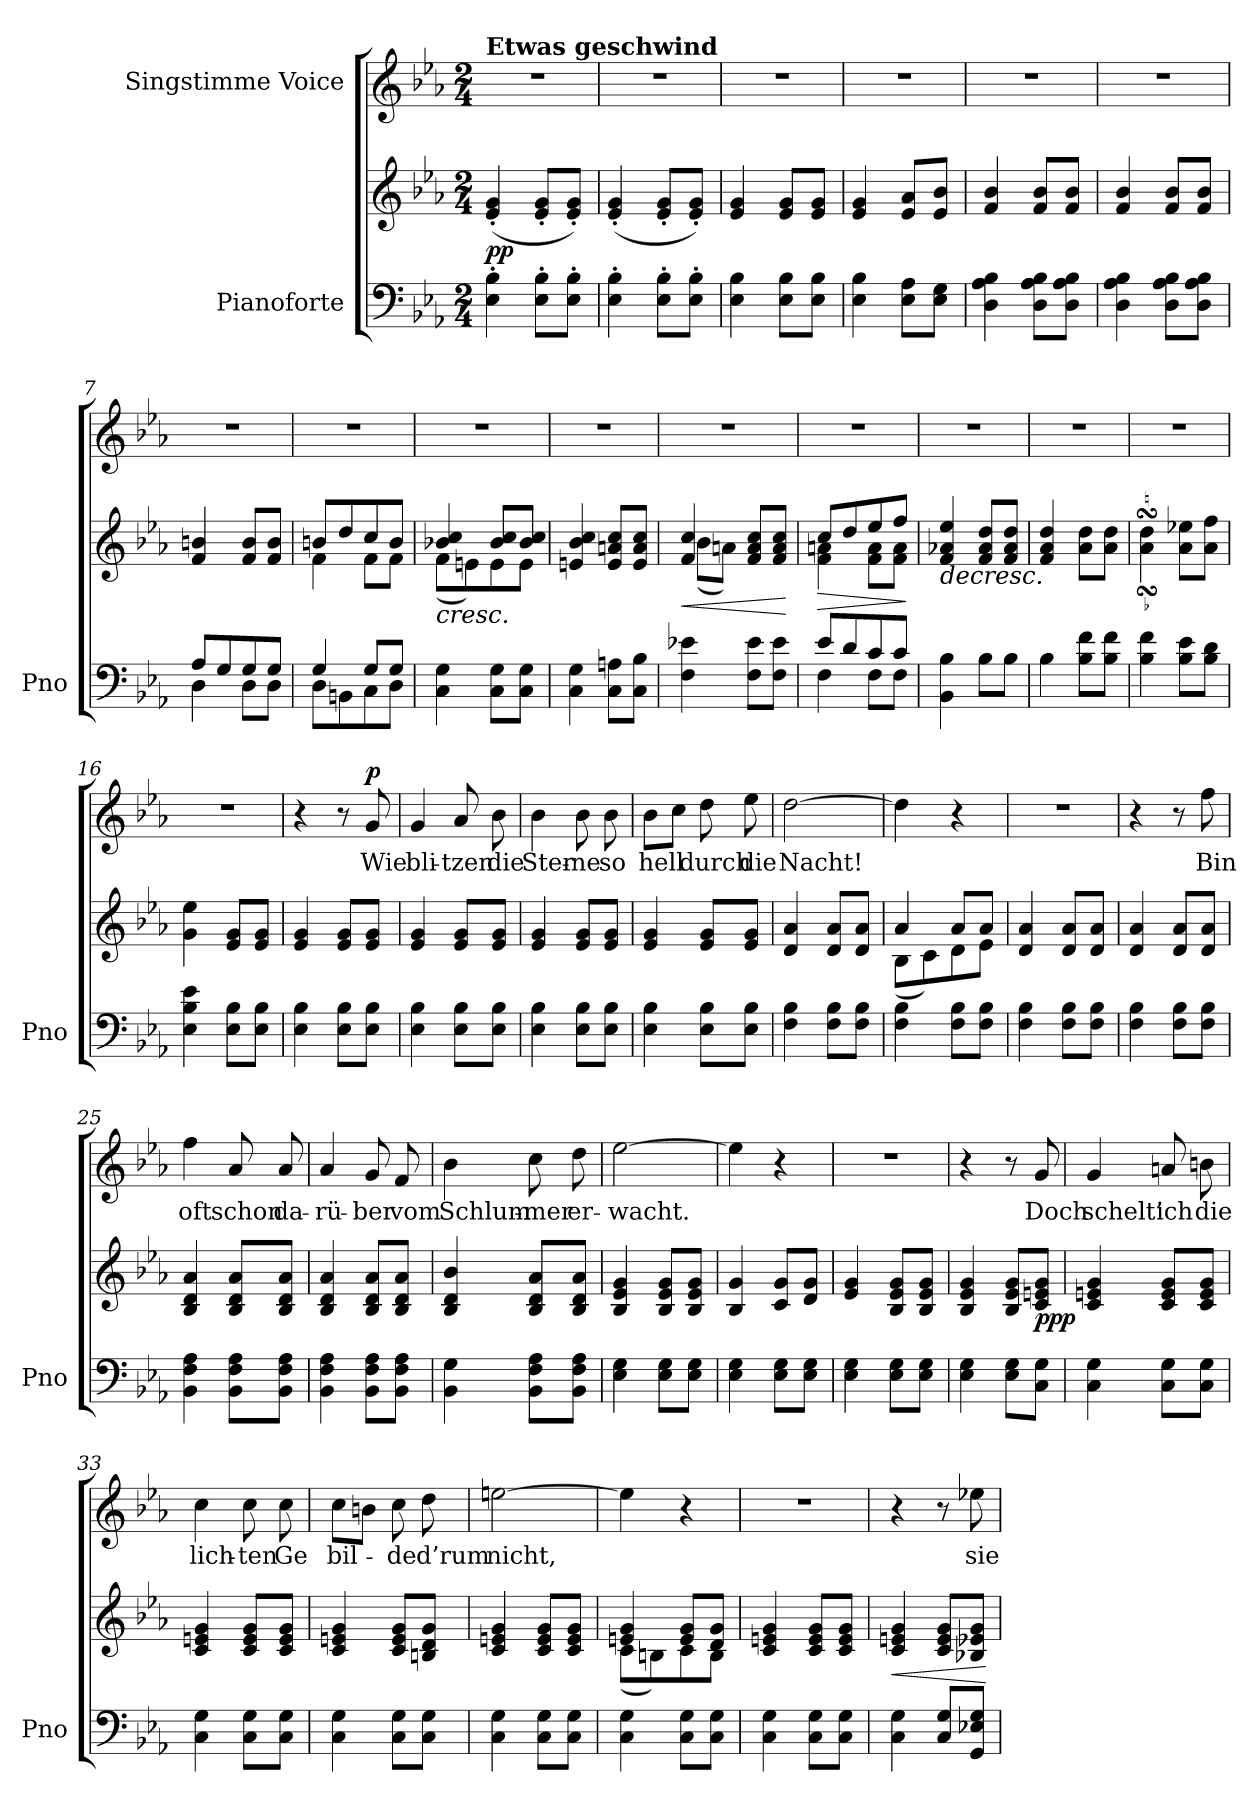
**kern	**kern	**dynam	**kern	**text	**dynam
*part2	*part2	*part2	*part1	*part1	*part1
*staff3	*staff2	*staff2/3	*staff1	*staff1	*staff1
*I"Pianoforte	*	*	*I"Singstimme                       Voice	*	*
*I'Pno	*	*	*	*	*
*clefF4	*clefG2	*	*clefG2	*	*
*k[b-e-a-]	*k[b-e-a-]	*	*k[b-e-a-]	*	*
*M2/4	*M2/4	*	*M2/4	*	*
=1	=1	=1	=1	=1	=1
!	!	!	!LO:TX:a:B:t=Etwas geschwind	!	!
!	!	!LO:DY:b	!	!	!
4E-\' 4B-\'	(<4e-/' 4g/'	pp	2r	.	.
8E-\' 8B-\'L	8e-/' 8g/'L	.	.	.	.
8E-\' 8B-\'J	8e-/' 8g/'J)	.	.	.	.
=2	=2	=2	=2	=2	=2
4E-\' 4B-\'	(<4e-/' 4g/'	.	2r	.	.
8E-\' 8B-\'L	8e-/' 8g/'L	.	.	.	.
8E-\' 8B-\'J	8e-/' 8g/'J)	.	.	.	.
=3	=3	=3	=3	=3	=3
4E-\ 4B-\	4e-/ 4g/	.	2r	.	.
8E-\ 8B-\L	8e-/ 8g/L	.	.	.	.
8E-\ 8B-\J	8e-/ 8g/J	.	.	.	.
=4	=4	=4	=4	=4	=4
4E-\ 4B-\	4e-/ 4g/	.	2r	.	.
8E-\ 8A-\L	8e-/ 8a-/L	.	.	.	.
8E-\ 8G\J	8e-/ 8b-/J	.	.	.	.
=5	=5	=5	=5	=5	=5
4D\ 4A-\ 4B-\	4f/ 4b-/	.	2r	.	.
8D\ 8A-\ 8B-\L	8f/ 8b-/L	.	.	.	.
8D\ 8A-\ 8B-\J	8f/ 8b-/J	.	.	.	.
=6	=6	=6	=6	=6	=6
4D\ 4A-\ 4B-\	4f/ 4b-/	.	2r	.	.
8D\ 8A-\ 8B-\L	8f/ 8b-/L	.	.	.	.
8D\ 8A-\ 8B-\J	8f/ 8b-/J	.	.	.	.
=7	=7	=7	=7	=7	=7
*^	*	*	*	*	*
8A-/L	4D\	4f/ 4bn/	.	2r	.	.
8G/	.	.	.	.	.	.
8G/	8D\L	8f/ 8b/L	.	.	.	.
8G/J	8D\J	8f/ 8b/J	.	.	.	.
!!LO:LB:g=z
=8	=8	=8	=8	=8	=8	=8
*	*	*^	*	*	*	*
4G/	8D\L	8bn/L	4f\	.	2r	.	.
.	8BBn\	8dd/	.	.	.	.	.
8G/L	8C\	8cc/	8f\L	.	.	.	.
8G/J	8D\J	8b/J	8f\J	.	.	.	.
=9	=9	=9	=9	=9	=9	=9	=9
!	!	!LO:TX:b:i:t=cresc.	!	!	!	!	!
*v	*v	*	*	*	*	*	*
4C\ 4G\	4b-X/ 4cc/	(<8f\L	.	2r	.	.
.	.	8en\)	.	.	.	.
8C\ 8G\L	8b-/ 8cc/L	8e\	.	.	.	.
8C\ 8G\J	8b-/ 8cc/J	8e\J	.	.	.	.
*	*v	*v	*	*	*	*
=10	=10	=10	=10	=10	=10
4C\ 4G\	4en/ 4b-/ 4cc/	.	2r	.	.
8C\ 8An\L	8e/ 8an/ 8cc/L	.	.	.	.
8C\ 8B-\J	8e/ 8a/ 8cc/J	.	.	.	.
=11	=11	=11	=11	=11	=11
!	!	!LO:HP:b	!	!	!
*	*^	*	*	*	*
4F\ 4e-X\	4f/ 4cc/	(<8b-\L	<	2r	.	.
.	.	8an\J)	.	.	.	.
8F\ 8e-\L	8f/ 8a/ 8cc/L	4ryy	.	.	.	.
8F\ 8e-\J	8f/ 8a/ 8cc/J	.	.	.	.	.
*	*v	*v	*	*	*	*
.	.	[	.	.	.
=12	=12	=12	=12	=12	=12
*^	*	*	*	*	*
!	!	!	!LO:HP:b	!	!	!
*	*	*^	*	*	*	*
8e-/L	4F\	8cc/L	4f\ 4an\	>	2r	.	.
8d/	.	8dd/	.	.	.	.	.
8c/	8F\L	8ee-/	8f\ 8a\L	.	.	.	.
8c/J	8F\J	8ff/J	8f\ 8a\J	.	.	.	.
*v	*v	*	*	*	*	*	*
*	*v	*v	*	*	*	*
.	.	]	.	.	.
=13	=13	=13	=13	=13	=13
!	!LO:TX:b:i:t=decresc.	!	!	!	!
4BB-\ 4B-\	4f/ 4a-X/ 4ee-/	.	2r	.	.
8B-\L	8f/ 8a-/ 8dd/L	.	.	.	.
8B-\J	8f/ 8a-/ 8dd/J	.	.	.	.
=14	=14	=14	=14	=14	=14
4B-\	4f/ 4a-/ 4dd/	.	2r	.	.
8B-\ 8f\L	8a-\ 8dd\L	.	.	.	.
8B-\ 8f\J	8a-\ 8dd\J	.	.	.	.
=15	=15	=15	=15	=15	=15
4B-\ 4f\	4a-\sSSS 4dd\sSSS	.	2r	.	.
8B-\ 8e-\L	8a-\ 8ee-\L	.	.	.	.
8B-\ 8d\J	8a-\ 8ff\J	.	.	.	.
!!LO:LB:g=z
=16	=16	=16	=16	=16	=16
4E-\ 4B-\ 4e-\	4g\ 4ee-\	.	2r	.	.
8E-\ 8B-\L	8e-/ 8g/L	.	.	.	.
8E-\ 8B-\J	8e-/ 8g/J	.	.	.	.
=17	=17	=17	=17	=17	=17
4E-\ 4B-\	4e-/ 4g/	.	4r	.	.
8E-\ 8B-\L	8e-/ 8g/L	.	8r	.	.
!	!	!	!	!LO:LY:b	!LO:DY:a
8E-\ 8B-\J	8e-/ 8g/J	.	8g/	Wie	p
=18	=18	=18	=18	=18	=18
!	!	!	!	!LO:LY:b	!
4E-\ 4B-\	4e-/ 4g/	.	4g/	bli-	.
!	!	!	!	!LO:LY:b	!
8E-\ 8B-\L	8e-/ 8g/L	.	8a-/	-tzen	.
!	!	!	!	!LO:LY:b	!
8E-\ 8B-\J	8e-/ 8g/J	.	8b-\	die	.
=19	=19	=19	=19	=19	=19
!	!	!	!	!LO:LY:b	!
4E-\ 4B-\	4e-/ 4g/	.	4b-\	Ster-	.
!	!	!	!	!LO:LY:b	!
8E-\ 8B-\L	8e-/ 8g/L	.	8b-\	-ne	.
!	!	!	!	!LO:LY:b	!
8E-\ 8B-\J	8e-/ 8g/J	.	8b-\	so	.
=20	=20	=20	=20	=20	=20
!	!	!	!	!LO:LY:b	!
4E-\ 4B-\	4e-/ 4g/	.	8b-\L	hell	.
.	.	.	8cc\J	.	.
!	!	!	!	!LO:LY:b	!
8E-\ 8B-\L	8e-/ 8g/L	.	8dd\	durch	.
!	!	!	!	!LO:LY:b	!
8E-\ 8B-\J	8e-/ 8g/J	.	8ee-\	die	.
=21	=21	=21	=21	=21	=21
!	!	!	!	!LO:LY:b	!
4F\ 4B-\	4d/ 4a-/	.	[2dd\	-Nacht!	.
8F\ 8B-\L	8d/ 8a-/L	.	.	.	.
8F\ 8B-\J	8d/ 8a-/J	.	.	.	.
=22	=22	=22	=22	=22	=22
*	*^	*	*	*	*
4F\ 4B-\	4a-/	(<8B-\L	.	4dd\]	.	.
.	.	8c\)	.	.	.	.
8F\ 8B-\L	8a-/L	8d\	.	4r	.	.
8F\ 8B-\J	8a-/J	8e-\J	.	.	.	.
*	*v	*v	*	*	*	*
=23	=23	=23	=23	=23	=23
4F\ 4B-\	4d/ 4a-/	.	2r	.	.
8F\ 8B-\L	8d/ 8a-/L	.	.	.	.
8F\ 8B-\J	8d/ 8a-/J	.	.	.	.
!!LO:LB:g=z
=24	=24	=24	=24	=24	=24
4F\ 4B-\	4d/ 4a-/	.	4r	.	.
8F\ 8B-\L	8d/ 8a-/L	.	8r	.	.
!	!	!	!	!LO:LY:b	!
8F\ 8B-\J	8d/ 8a-/J	.	8ff\	Bin	.
=25	=25	=25	=25	=25	=25
!	!	!	!	!LO:LY:b	!
4BB-\ 4F\ 4A-\	4B-/ 4d/ 4a-/	.	4ff\	oft	.
!	!	!	!	!LO:LY:b	!
8BB-\ 8F\ 8A-\L	8B-/ 8d/ 8a-/L	.	8a-/	schon	.
!	!	!	!	!LO:LY:b	!
8BB-\ 8F\ 8A-\J	8B-/ 8d/ 8a-/J	.	8a-/	da-	.
=26	=26	=26	=26	=26	=26
!	!	!	!	!LO:LY:b	!
4BB-\ 4F\ 4A-\	4B-/ 4d/ 4a-/	.	4a-/	-rü-	.
!	!	!	!	!LO:LY:b	!
8BB-\ 8F\ 8A-\L	8B-/ 8d/ 8a-/L	.	8g/	-ber	.
!	!	!	!	!LO:LY:b	!
8BB-\ 8F\ 8A-\J	8B-/ 8d/ 8a-/J	.	8f/	vom	.
=27	=27	=27	=27	=27	=27
!	!	!	!	!LO:LY:b	!
4BB-\ 4G\	4B-/ 4d/ 4b-/	.	4b-\	Schlum-	.
!	!	!	!	!LO:LY:b	!
8BB-\ 8F\ 8A-\L	8B-/ 8d/ 8a-/L	.	8cc\	-mer	.
!	!	!	!	!LO:LY:b	!
8BB-\ 8F\ 8A-\J	8B-/ 8d/ 8a-/J	.	8dd\	er-	.
=28	=28	=28	=28	=28	=28
!	!	!	!	!LO:LY:b	!
4E-\ 4G\	4B-/ 4e-/ 4g/	.	[2ee-\	-wacht.	.
8E-\ 8G\L	8B-/ 8e-/ 8g/L	.	.	.	.
8E-\ 8G\J	8B-/ 8e-/ 8g/J	.	.	.	.
=29	=29	=29	=29	=29	=29
4E-\ 4G\	4B-/ 4g/	.	4ee-\]	.	.
8E-\ 8G\L	8c/ 8g/L	.	4r	.	.
8E-\ 8G\J	8d/ 8g/J	.	.	.	.
=30	=30	=30	=30	=30	=30
4E-\ 4G\	4e-/ 4g/	.	2r	.	.
8E-\ 8G\L	8B-/ 8e-/ 8g/L	.	.	.	.
8E-\ 8G\J	8B-/ 8e-/ 8g/J	.	.	.	.
=31	=31	=31	=31	=31	=31
4E-\ 4G\	4B-/ 4e-/ 4g/	.	4r	.	.
8E-\ 8G\L	8B-/ 8e-/ 8g/L	.	8r	.	.
!	!	!LO:DY:b	!	!LO:LY:b	!
8C\ 8G\J	8c/ 8en/ 8g/J	ppp	8g/	Doch	.
!!LO:PB:g=z
=32	=32	=32	=32	=32	=32
!	!	!	!	!LO:LY:b	!
4C\ 4G\	4c/ 4en/ 4g/	.	4g/	schelt’	.
!	!	!	!	!LO:LY:b	!
8C\ 8G\L	8c/ 8e/ 8g/L	.	8an/	ich	.
!	!	!	!	!LO:LY:b	!
8C\ 8G\J	8c/ 8e/ 8g/J	.	8bn\	die	.
=33	=33	=33	=33	=33	=33
!	!	!	!	!LO:LY:b	!
4C\ 4G\	4c/ 4en/ 4g/	.	4cc\	lich-	.
!	!	!	!	!LO:LY:b	!
8C\ 8G\L	8c/ 8e/ 8g/L	.	8cc\	-ten	.
!	!	!	!	!LO:LY:b	!
8C\ 8G\J	8c/ 8e/ 8g/J	.	8cc\	Ge	.
=34	=34	=34	=34	=34	=34
!	!	!	!	!LO:LY:b	!
4C\ 4G\	4c/ 4en/ 4g/	.	8cc\L	bil-	.
.	.	.	8bn\J	.	.
!	!	!	!	!LO:LY:b	!
8C\ 8G\L	8c/ 8e/ 8g/L	.	8cc\	-de	.
!	!	!	!	!LO:LY:b	!
8C\ 8G\J	8Bn/ 8d/ 8g/J	.	8dd\	d’rum	.
=35	=35	=35	=35	=35	=35
!	!	!	!	!LO:LY:b	!
4C\ 4G\	4c/ 4en/ 4g/	.	[2een\	nicht,	.
8C\ 8G\L	8c/ 8e/ 8g/L	.	.	.	.
8C\ 8G\J	8c/ 8e/ 8g/J	.	.	.	.
=36	=36	=36	=36	=36	=36
*	*^	*	*	*	*
4C\ 4G\	4en/ 4g/	(<8c\L	.	4ee\]	.	.
.	.	8Bn\)	.	.	.	.
8C\ 8G\L	8e/ 8g/L	8c\	.	4r	.	.
8C\ 8G\J	8d/ 8g/J	8B\J	.	.	.	.
*	*v	*v	*	*	*	*
=37	=37	=37	=37	=37	=37
4C\ 4G\	4c/ 4en/ 4g/	.	2r	.	.
8C\ 8G\L	8c/ 8e/ 8g/L	.	.	.	.
8C\ 8G\J	8c/ 8e/ 8g/J	.	.	.	.
=38	=38	=38	=38	=38	=38
!	!	!LO:HP:b	!	!	!
4C\ 4G\	4c/ 4en/ 4g/	<	4r	.	.
8C/ 8G/L	8c/ 8e/ 8g/L	.	8r	.	.
!	!	!	!	!LO:LY:b	!
8GG/ 8E-X/ 8G/J	8B-X/ 8e-X/ 8g/J	.	8ee-X\	sie	.
.	.	[	.	.	.
=	=	=	=	=	=
*-	*-	*-	*-	*-	*-
